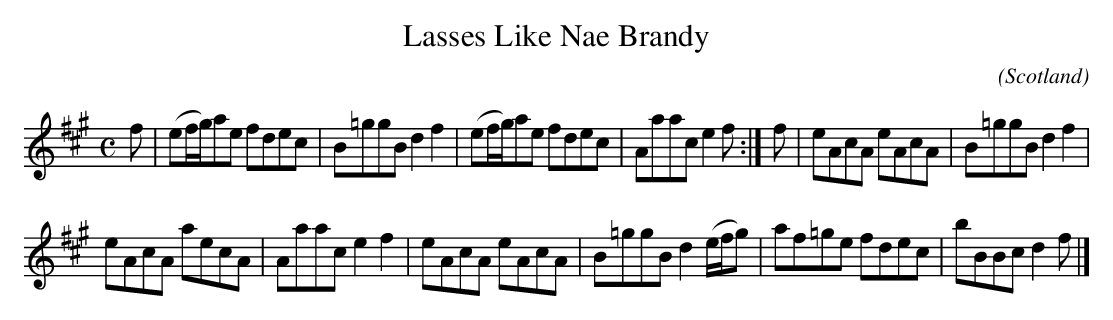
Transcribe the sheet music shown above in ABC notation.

X:1
T:Lasses Like Nae Brandy
C:
O:Scotland
M:C
L:1/8
K:A
f | (ef/2g/2)ae fdec | B=ggB d2f2 | (ef/2g/2)ae fdec | Aaac e2 f :| f | eAcA eAcA | B=ggB d2 f2 |
eAcA aecA | Aaac e2 f2 | eAcA eAcA | B=ggB d2 (e/2f/2g) | af=ge fdec | bBBc d2 f |]
